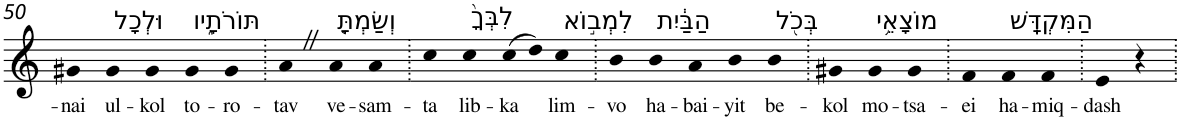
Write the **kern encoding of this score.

**kern	**text
*part1	*part1
*staff1	*staff1
*I"Piano	*
*I'Pno	*
!!LO:PB:g=z
*clefG2	*
*k[]	*
=50	=50
!	!LO:LY:b
4g#X	-nai
!LO:TX:a:t=וּלְכָל	!
!	!LO:LY:b
4g#	ul-
!	!LO:LY:b
4g#	-kol
!LO:TX:a:t=תּוֹרֹתָ֑יו	!
!	!LO:LY:b
4g#	to-
!	!LO:LY:b
4g#	-ro-
=51.	=51.
!	!LO:LY:b
4aZ	-tav
!LO:TX:a:t=וְשַׂמְתָּ֤	!
!	!LO:LY:b
4a	ve-
!	!LO:LY:b
4a	-sam-
=52.	=52.
!	!LO:LY:b
4cc	-ta
!LO:TX:a:t=לִבְּךָ֙	!
!	!LO:LY:b
4cc	lib-
!	!LO:LY:b
(>8cc	-ka
8dd)	.
!LO:TX:a:t=לִמְב֣וֹא	!
!	!LO:LY:b
4cc	lim-
=53.	=53.
!	!LO:LY:b
4b	-vo
!LO:TX:a:t=הַבַּ֔יִת	!
!	!LO:LY:b
4b	ha-
!	!LO:LY:b
4a	-bai-
!	!LO:LY:b
4b	-yit
!LO:TX:a:t=בְּכֹ֖ל	!
!	!LO:LY:b
4b	be-
=54.	=54.
!	!LO:LY:b
4g#X	-kol
!LO:TX:a:t=מוֹצָאֵ֥י	!
!	!LO:LY:b
4g#	mo-
!	!LO:LY:b
4g#	-tsa-
=55.	=55.
!	!LO:LY:b
4f	-ei
!LO:TX:a:t=הַמִּקְדָּֽשׁ	!
!	!LO:LY:b
4f	ha-
!	!LO:LY:b
4f	-miq-
=56.	=56.
!	!LO:LY:b
4e	-dash
4r	.
=.	=.
*-	*-
